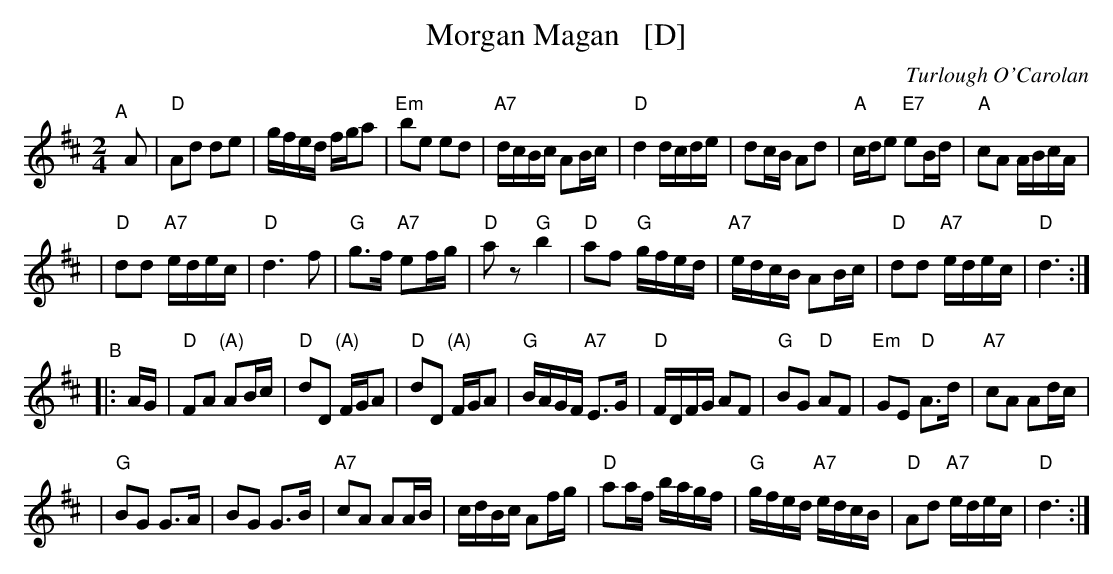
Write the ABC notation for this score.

X:1
T: Morgan Magan   [D]
C: Turlough O'Carolan
M: 2/4
L: 1/16
K: D
"^A"[|] A2 \
| "D"A2d2 d2e2 | gfed fga2 | "Em"b2e2 e2d2 | "A7"dcBc A2Bc \
| "D"d4 dcde | d2cB A2d2 | "A"cde2 "E7"e2Bd | "A"c2A2 ABcA |
| "D"d2d2 "A7"edec | "D"d6 f2 | "G"g3f "A7"e2fg | "D"a2z2 "G"b4 \
| "D"a2f2 "G"gfed | "A7"edcB A2Bc | "D"d2d2 "A7"edec | "D"d6 :|
"^B"|: AG \
| "D"F2A2 "(A)"A2Bc | "D"d2D2 "(A)"FGA2 | "D"d2D2 "(A)"FGA2 | "G"BAGF "A7"E3G \
| "D"FDFG A2F2 | "G"B2G2 "D"A2F2 | "Em"G2E2 "D"A3d | "A7"c2A2 A2dc |
| "G"B2G2 G3A | B2G2 G3B | "A7"c2A2 A2AB | cdBc A2fg \
| "D"a2af bagf | "G"gfed "A7"edcB | "D"A2d2 "A7"edec | "D"d6 :|
